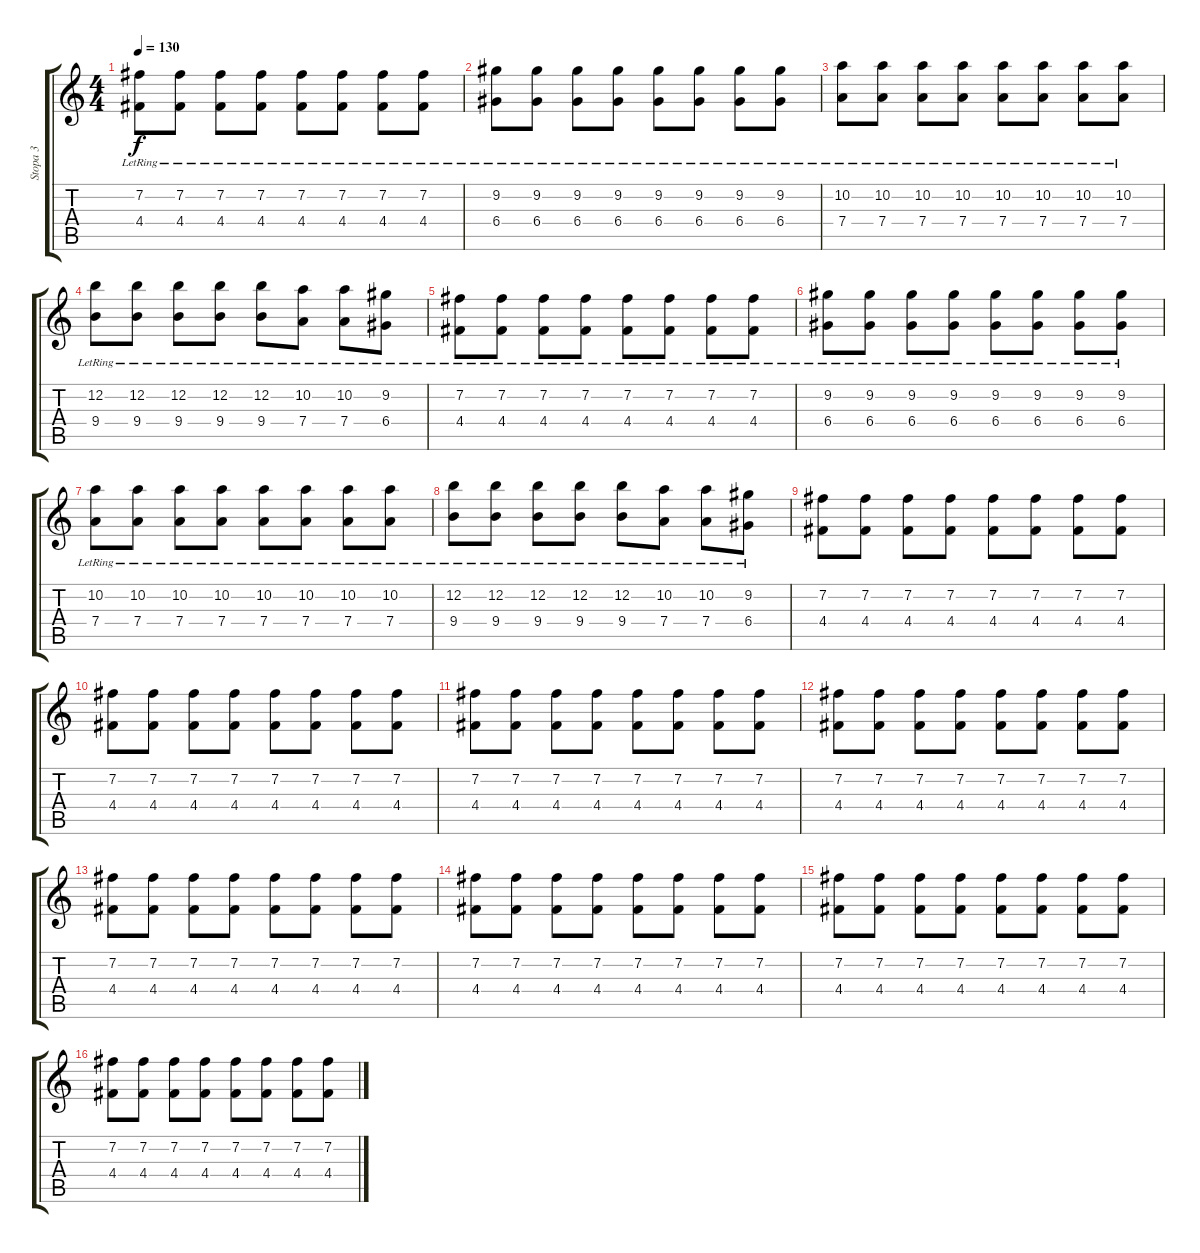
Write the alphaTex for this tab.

\track ("Stopa 3" "Stopa 3") {instrument distortionguitar}
\staff {score tabs}
\tuning (E4 B3 G3 D3 A2 E2) {hide}
\ts (4 4)
\tempo 130
\clef g2
\ks c
(7.2 4.4{lr}).8{dy f volume 4} (7.2 4.4{lr}).8 (7.2 4.4{lr}).8 (7.2 4.4{lr}).8 (7.2 4.4{lr}).8 (7.2 4.4{lr}).8 (7.2 4.4{lr}).8 (7.2 4.4{lr}).8 |
(9.2 6.4{lr}).8 (9.2 6.4{lr}).8 (9.2 6.4{lr}).8 (9.2 6.4{lr}).8 (9.2 6.4{lr}).8 (9.2 6.4{lr}).8 (9.2 6.4{lr}).8 (9.2 6.4{lr}).8 |
(10.2 7.4{lr}).8 (10.2 7.4{lr}).8 (10.2 7.4{lr}).8 (10.2 7.4{lr}).8 (10.2 7.4{lr}).8 (10.2 7.4{lr}).8 (10.2 7.4{lr}).8 (10.2 7.4{lr}).8 |
(12.2 9.4{lr}).8 (12.2 9.4{lr}).8 (12.2 9.4{lr}).8 (12.2 9.4{lr}).8 (12.2 9.4{lr}).8 (10.2 7.4{lr}).8 (10.2 7.4{lr}).8 (9.2 6.4{lr}).8 |
(7.2 4.4{lr}).8 (7.2 4.4{lr}).8 (7.2 4.4{lr}).8 (7.2 4.4{lr}).8 (7.2 4.4{lr}).8 (7.2 4.4{lr}).8 (7.2 4.4{lr}).8 (7.2 4.4{lr}).8 |
(9.2 6.4{lr}).8 (9.2 6.4{lr}).8 (9.2 6.4{lr}).8 (9.2 6.4{lr}).8 (9.2 6.4{lr}).8 (9.2 6.4{lr}).8 (9.2 6.4{lr}).8 (9.2 6.4{lr}).8 |
(10.2 7.4{lr}).8 (10.2 7.4{lr}).8 (10.2 7.4{lr}).8 (10.2 7.4{lr}).8 (10.2 7.4{lr}).8 (10.2 7.4{lr}).8 (10.2 7.4{lr}).8 (10.2 7.4{lr}).8 |
(12.2 9.4{lr}).8 (12.2 9.4{lr}).8 (12.2 9.4{lr}).8 (12.2 9.4{lr}).8 (12.2 9.4{lr}).8 (10.2 7.4{lr}).8 (10.2 7.4{lr}).8 (9.2 6.4{lr}).8 |
(7.2 4.4).8 (7.2 4.4).8 (7.2 4.4).8 (7.2 4.4).8 (7.2 4.4).8 (7.2 4.4).8 (7.2 4.4).8 (7.2 4.4).8 |
(7.2 4.4).8 (7.2 4.4).8 (7.2 4.4).8 (7.2 4.4).8 (7.2 4.4).8 (7.2 4.4).8 (7.2 4.4).8 (7.2 4.4).8 |
(7.2 4.4).8 (7.2 4.4).8 (7.2 4.4).8 (7.2 4.4).8 (7.2 4.4).8 (7.2 4.4).8 (7.2 4.4).8 (7.2 4.4).8 |
(7.2 4.4).8 (7.2 4.4).8 (7.2 4.4).8 (7.2 4.4).8 (7.2 4.4).8 (7.2 4.4).8 (7.2 4.4).8 (7.2 4.4).8 |
(7.2 4.4).8 (7.2 4.4).8 (7.2 4.4).8 (7.2 4.4).8 (7.2 4.4).8 (7.2 4.4).8 (7.2 4.4).8 (7.2 4.4).8 |
(7.2 4.4).8 (7.2 4.4).8 (7.2 4.4).8 (7.2 4.4).8 (7.2 4.4).8 (7.2 4.4).8 (7.2 4.4).8 (7.2 4.4).8 |
(7.2 4.4).8 (7.2 4.4).8 (7.2 4.4).8 (7.2 4.4).8 (7.2 4.4).8 (7.2 4.4).8 (7.2 4.4).8 (7.2 4.4).8 |
(7.2 4.4).8 (7.2 4.4).8 (7.2 4.4).8 (7.2 4.4).8 (7.2 4.4).8 (7.2 4.4).8 (7.2 4.4).8 (7.2 4.4).8
